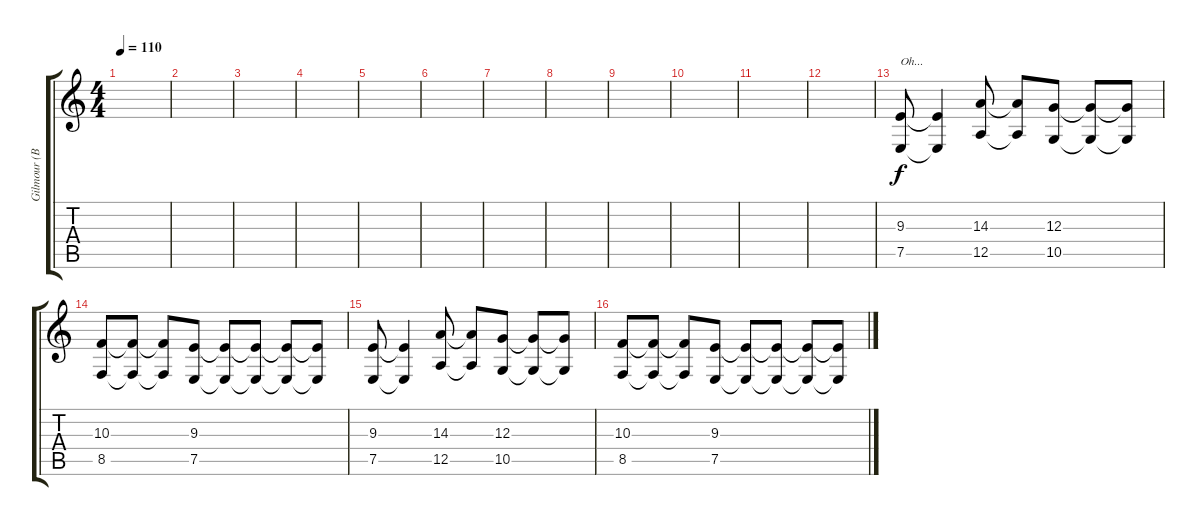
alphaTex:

\track ("Gilmour (Backing)" "Gilmour (B") {instrument choiraahs}
\staff {score tabs}
\tuning (E4 B3 G3 D3 A2 E2) {hide}
\ts (4 4)
\tempo 110
\clef g2
\ks c
|
|
|
|
|
|
|
|
|
|
|
|
(9.3 7.5).8{txt "Oh..."} (9.3{t} 7.5{t}).4 (14.3 12.5).8 (14.3{t} 12.5{t}).8 (12.3 10.5).8 (12.3{t} 10.5{t}).8 (12.3{t} 10.5{t}).8 |
(10.3 8.5).8 (10.3{t} 8.5{t}).8 (10.3{t} 8.5{t}).8 (9.3 7.5).8 (9.3{t} 7.5{t}).8 (9.3{t} 7.5{t}).8 (9.3{t} 7.5{t}).8 (9.3{t} 7.5{t}).8 |
(9.3 7.5).8 (9.3{t} 7.5{t}).4 (14.3 12.5).8 (14.3{t} 12.5{t}).8 (12.3 10.5).8 (12.3{t} 10.5{t}).8 (12.3{t} 10.5{t}).8 |
(10.3 8.5).8 (10.3{t} 8.5{t}).8 (10.3{t} 8.5{t}).8 (9.3 7.5).8 (9.3{t} 7.5{t}).8 (9.3{t} 7.5{t}).8 (9.3{t} 7.5{t}).8 (9.3{t} 7.5{t}).8
